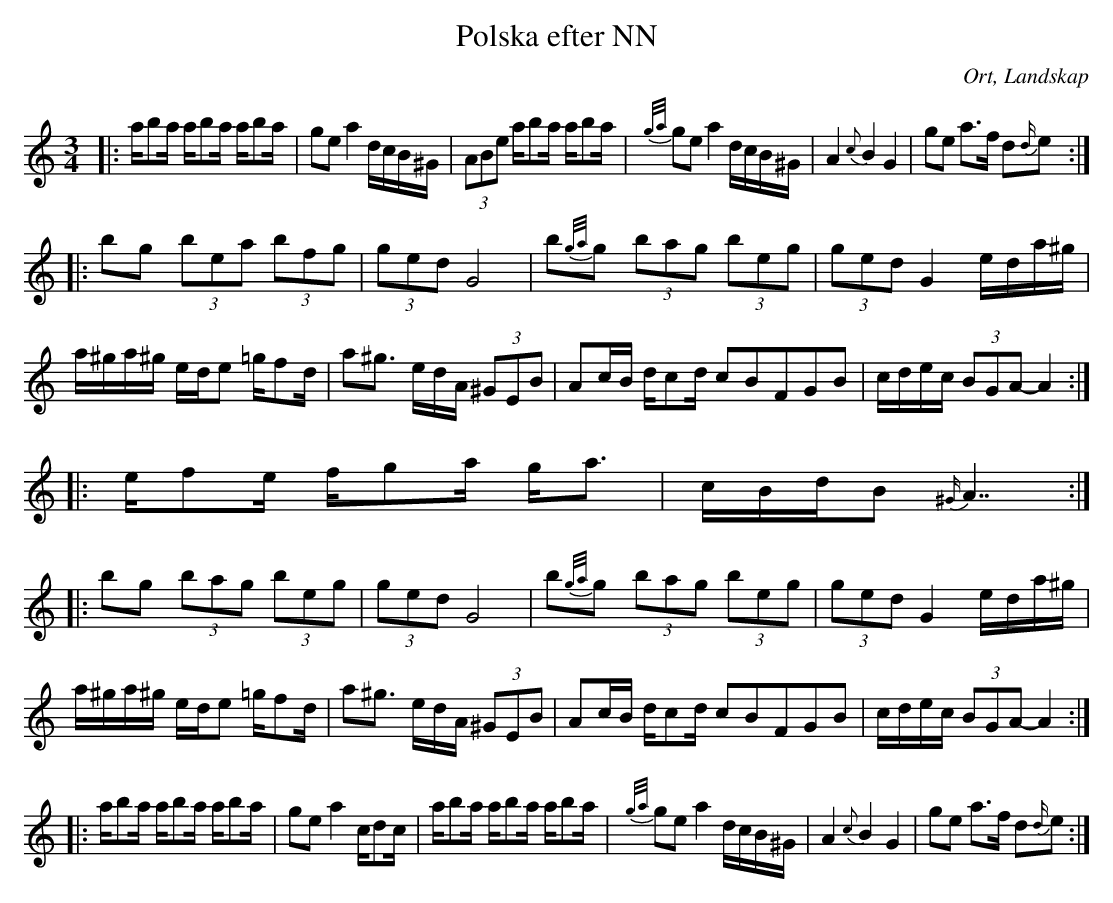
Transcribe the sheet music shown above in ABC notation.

X:1
T:Polska efter NN
O:Ort, Landskap
M:3/4
L:1/8
K:C
|: a/ba/ a/ba/ a/ba/|ge a2 d/c/B/^G/| (3ABe a/ba/ a/ba/ | {g/a/}ge a2 d/c/B/^G/| A2 {c}B2 G2 | ge a>f d{d/}e:|
|:bg (3bea (3bfg| (3ged G4 |b{g/a/}g (3bag (3beg| (3ged G2 e/d/a/^g/| a/^g/a/^g/ e/d/e =g/fd/ |a^g3/2 /e/d/A/ (3^GEB| Ac/B/ d/cd/ c2/5B2/5F2/5G2/5B2/5|  c/d/e/c/ (3BGA-A2 :|
|:e/fe/ f/ga/ g/a3/2 |c/B/d/B {^G/}A7/2:|
|:bg (3bag (3beg| (3ged G4 |b{g/a/}g (3bag (3beg| (3ged G2 e/d/a/^g/| a/^g/a/^g/ e/d/e =g/fd/ |a^g3/2 /e/d/A/ (3^GEB| Ac/B/ d/cd/ c2/5B2/5F2/5G2/5B2/5|  c/d/e/c/ (3BGA-A2 :|
|: a/ba/ a/ba/ a/ba/|ge a2 c/dc/| a/ba/ a/ba/ a/ba/ | {g/a/}ge a2 d/c/B/^G/| A2 {c}B2 G2 | ge a>f d{d/}e:|
